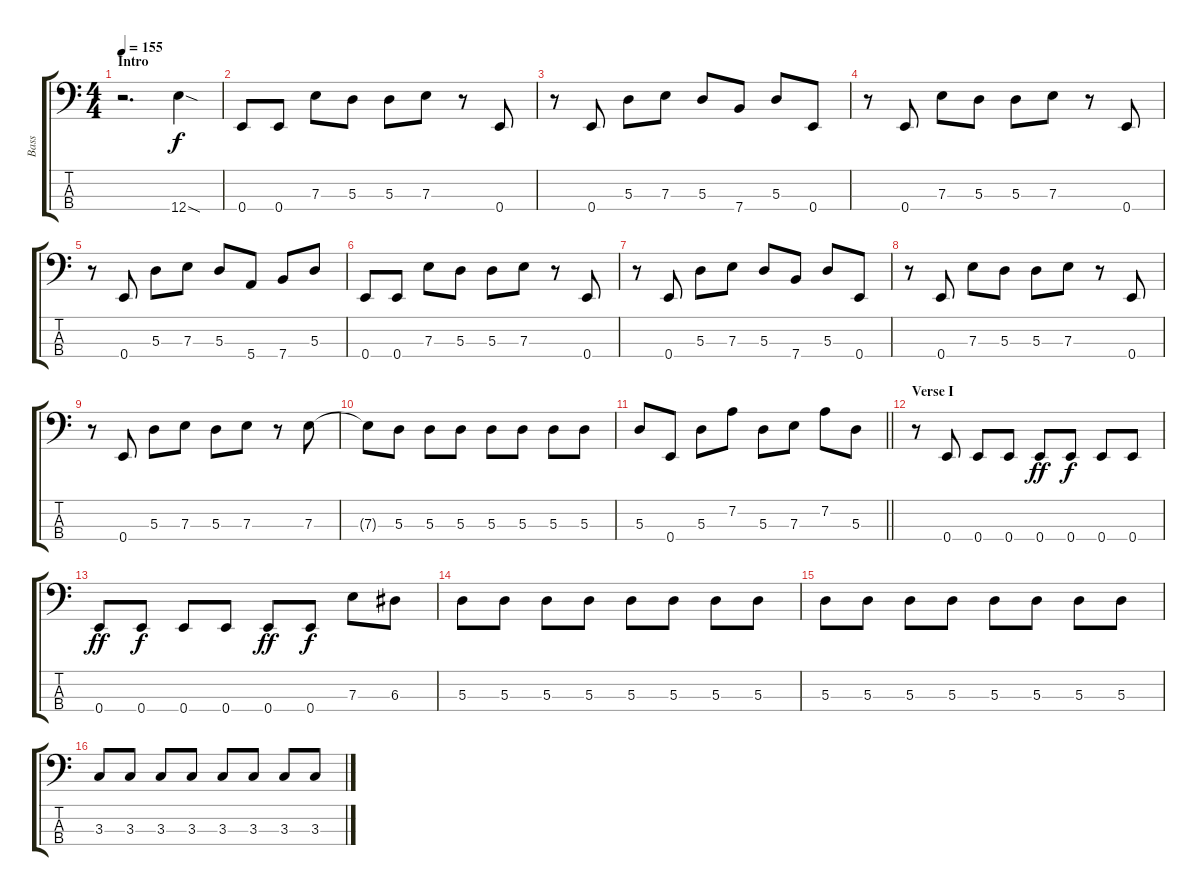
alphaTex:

\track ("Bass" "Bass") {instrument electricbasspick}
\staff {score tabs}
\tuning (G2 D2 A1 E1) {hide}
\ts (4 4)
\section ("" "Intro")
\tempo 155
\clef f4
\ks c
r.2{d dy f instrument electricbasspick} 12.4{sod}.4 |
0.4.8 0.4.8 7.3.8 5.3.8 5.3.8 7.3.8 r.8 0.4.8 |
r.8 0.4.8 5.3.8 7.3.8 5.3.8 7.4.8 5.3.8 0.4.8 |
r.8 0.4.8 7.3.8 5.3.8 5.3.8 7.3.8 r.8 0.4.8 |
r.8 0.4.8 5.3.8 7.3.8 5.3.8 5.4.8 7.4.8 5.3.8 |
0.4.8 0.4.8 7.3.8 5.3.8 5.3.8 7.3.8 r.8 0.4.8 |
r.8 0.4.8 5.3.8 7.3.8 5.3.8 7.4.8 5.3.8 0.4.8 |
r.8 0.4.8 7.3.8 5.3.8 5.3.8 7.3.8 r.8 0.4.8 |
r.8 0.4.8 5.3.8 7.3.8 5.3.8 7.3.8 r.8 7.3.8 |
7.3{t}.8 5.3.8 5.3.8 5.3.8 5.3.8 5.3.8 5.3.8 5.3.8 |
\barLineRight lightlight
5.3.8 0.4.8 5.3.8 7.2.8 5.3.8 7.3.8 7.2.8 5.3.8 |
\section ("" "Verse I")
r.8 0.4.8 0.4.8 0.4.8 0.4.8{dy ff} 0.4.8{dy f} 0.4.8 0.4.8 |
0.4.8{dy ff} 0.4.8{dy f} 0.4.8 0.4.8 0.4.8{dy ff} 0.4.8{dy f} 7.3.8 6.3.8 |
5.3.8 5.3.8 5.3.8 5.3.8 5.3.8 5.3.8 5.3.8 5.3.8 |
5.3.8 5.3.8 5.3.8 5.3.8 5.3.8 5.3.8 5.3.8 5.3.8 |
3.3.8 3.3.8 3.3.8 3.3.8 3.3.8 3.3.8 3.3.8 3.3.8
